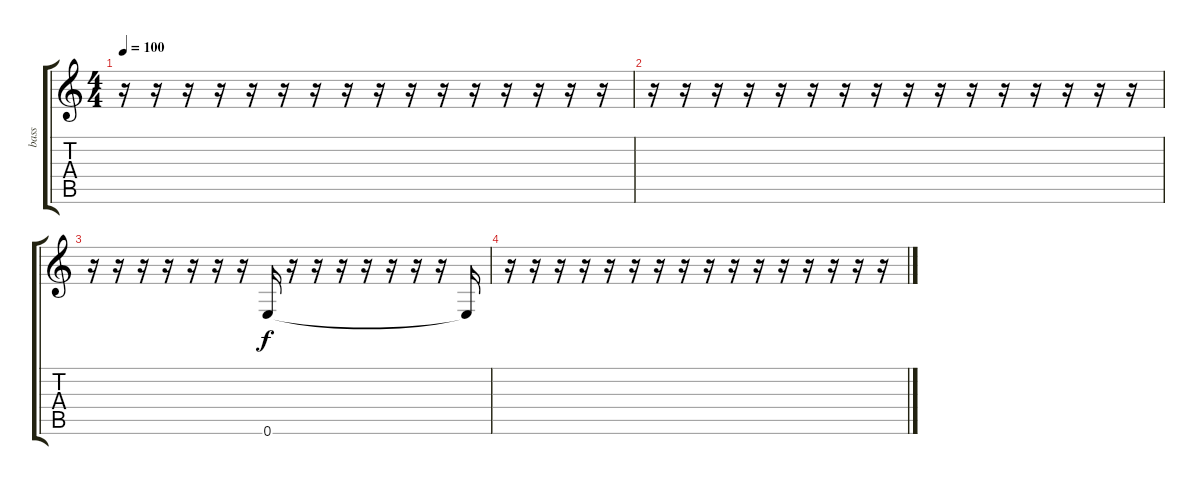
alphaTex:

\track ("bass" "bass") {instrument electricbassfinger}
\staff {score tabs}
\tuning (E4 B3 G3 D3 A2 E2) {hide}
\ts (4 4)
\tempo 100
\clef g2
\ks c
r.16{dy mp} r.16 r.16 r.16 r.16 r.16 r.16 r.16 r.16 r.16 r.16 r.16 r.16 r.16 r.16 r.16 |
r.16 r.16 r.16 r.16 r.16 r.16 r.16 r.16 r.16 r.16 r.16 r.16 r.16 r.16 r.16 r.16 |
r.16 r.16 r.16 r.16 r.16 r.16 r.16 0.6.16{dy f} r.16 r.16 r.16 r.16 r.16 r.16 r.16 0.6{t}.16 |
r.16 r.16 r.16 r.16 r.16 r.16 r.16 r.16 r.16 r.16 r.16 r.16 r.16 r.16 r.16 r.16
